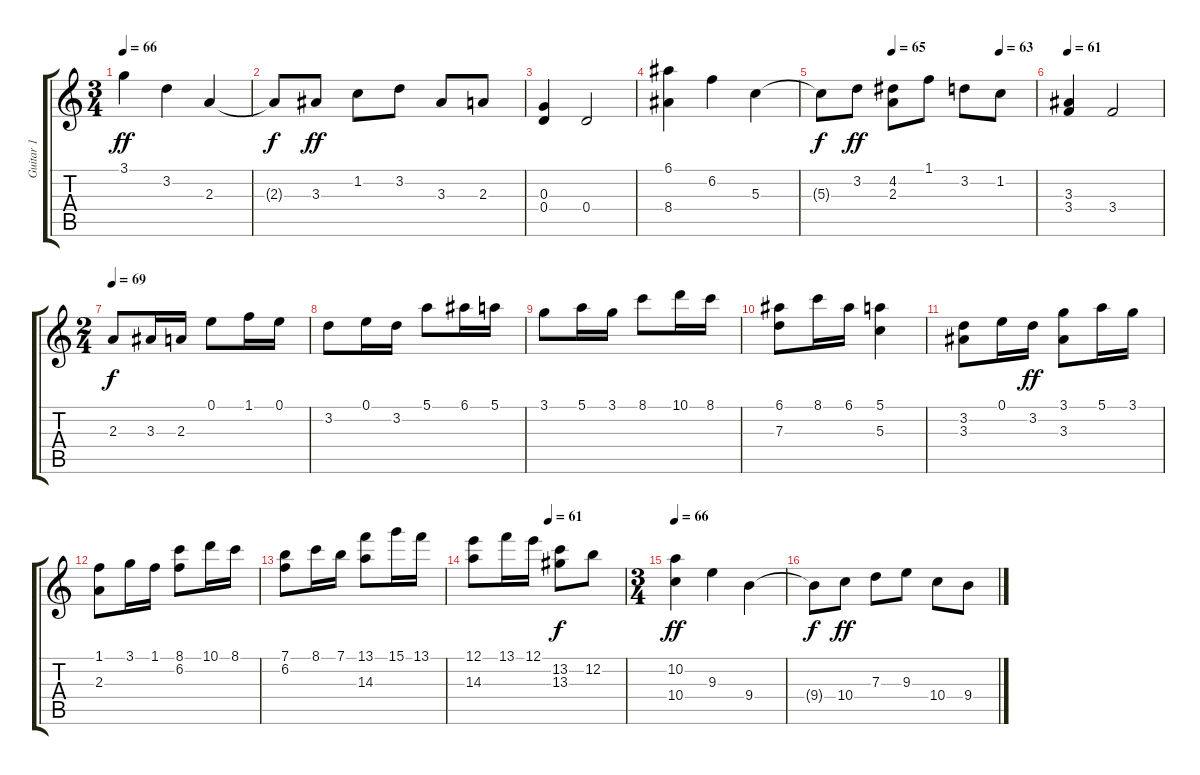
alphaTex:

\track ("Guitar 1" "Guitar 1") {instrument acousticguitarnylon}
\staff {score tabs}
\tuning (E4 B3 G3 D3 A2 E2) {hide}
\ts (3 4)
\tempo 66
\clef g2
\ks c
3.1.4{dy ff} 3.2.4 2.3.4 |
2.3{t}.8{dy f} 3.3.8{dy ff} 1.2.8 3.2.8 3.3.8 2.3.8 |
(0.3 0.4).4 0.4.2 |
(6.1 8.4).4 6.2.4 5.3.4 |
\tempo (65 0.3333333333333333)
\tempo (63 0.8333333333333334)
5.3{t}.8{dy f} 3.2.8{dy ff} (4.2 2.3).8 1.1.8 3.2.8 1.2.8 |
\tempo 61
(3.3 3.4).4 3.4.2 |
\ts (2 4)
\tempo 69
2.3.8{dy f} 3.3.16 2.3.16 0.1.8 1.1.16 0.1.16 |
3.2.8 0.1.16 3.2.16 5.1.8 6.1.16 5.1.16 |
3.1.8 5.1.16 3.1.16 8.1.8 10.1.16 8.1.16 |
(6.1 7.3).8 8.1.16 6.1.16 (5.1 5.3).4 |
(3.2 3.3).8 0.1.16 3.2.16{dy ff} (3.1 3.3).8 5.1.16 3.1.16 |
(1.1 2.3).8 3.1.16 1.1.16 (8.1 6.2).8 10.1.16 8.1.16 |
(7.1 6.2).8 8.1.16 7.1.16 (13.1 14.3).8 15.1.16 13.1.16 |
\tempo (61 0.5)
(12.1 14.3).8 13.1.16 12.1.16 (13.2 13.3).8{dy f} 12.2.8 |
\ts (3 4)
\tempo 66
(10.2 10.4).4{dy ff} 9.3.4 9.4.4 |
9.4{t}.8{dy f} 10.4.8{dy ff} 7.3.8 9.3.8 10.4.8 9.4.8
